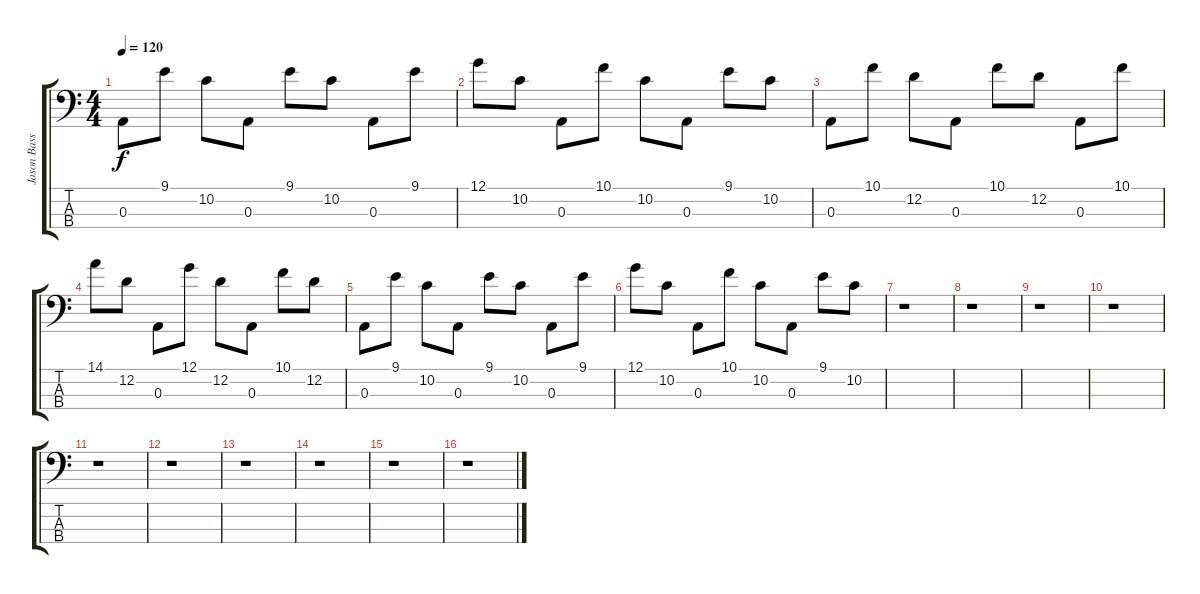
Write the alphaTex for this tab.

\track ("Jason Bass" "Jason Bass") {instrument electricbasspick}
\staff {score tabs}
\tuning (G2 D2 A1 E1) {hide}
\ts (4 4)
\tempo 120
\clef f4
\ks c
0.3.8{dy f} 9.1.8 10.2.8 0.3.8 9.1.8 10.2.8 0.3.8 9.1.8 |
12.1.8 10.2.8 0.3.8 10.1.8 10.2.8 0.3.8 9.1.8 10.2.8 |
0.3.8 10.1.8 12.2.8 0.3.8 10.1.8 12.2.8 0.3.8 10.1.8 |
14.1.8 12.2.8 0.3.8 12.1.8 12.2.8 0.3.8 10.1.8 12.2.8 |
0.3.8 9.1.8 10.2.8 0.3.8 9.1.8 10.2.8 0.3.8 9.1.8 |
12.1.8 10.2.8 0.3.8 10.1.8 10.2.8 0.3.8 9.1.8 10.2.8 |
r.1 |
r.1 |
r.1 |
r.1 |
r.1 |
r.1 |
r.1 |
r.1 |
r.1 |
r.1
